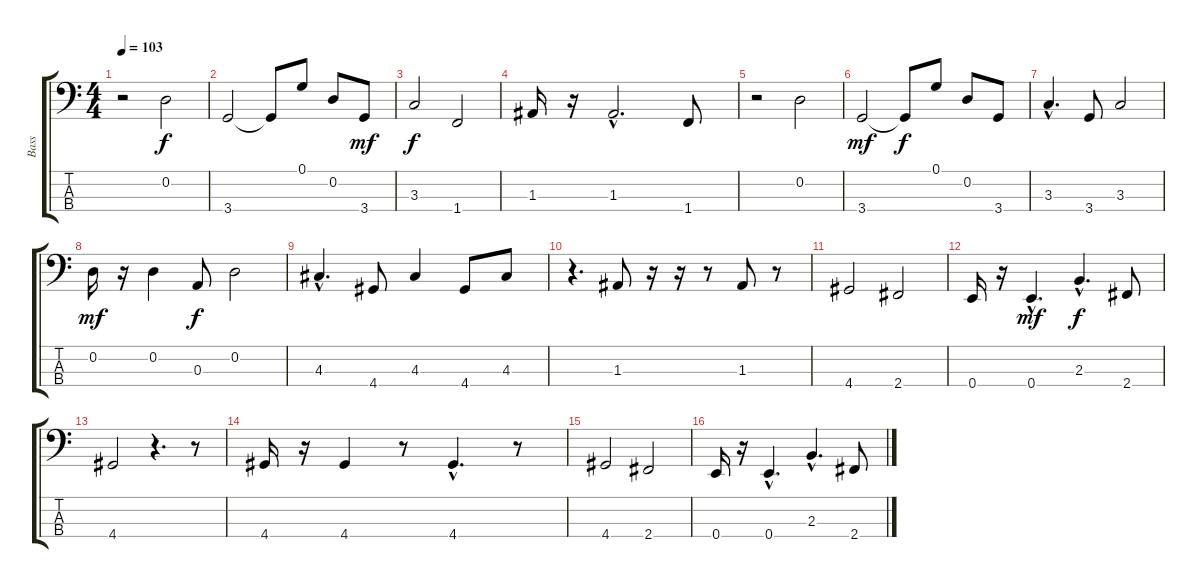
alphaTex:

\track ("Bass" "Bass") {instrument electricbassfinger}
\staff {score tabs}
\tuning (G2 D2 A1 E1) {hide}
\ts (4 4)
\tempo 103
\clef f4
\ks c
r.2{dy mf} 0.2.2{dy f} |
3.4.2 3.4{t}.8 0.1.8 0.2.8 3.4.8{dy mf} |
3.3.2{dy f} 1.4.2 |
1.3.16 r.16 1.3{hac}.2{d} 1.4.8 |
r.2 0.2.2 |
3.4.2{dy mf} 3.4{t}.8{dy f} 0.1.8 0.2.8 3.4.8 |
3.3{hac}.4{d} 3.4.8 3.3.2 |
0.2.16{dy mf} r.16 0.2.4 0.3.8{dy f} 0.2.2 |
4.3{hac}.4{d} 4.4.8 4.3.4 4.4.8 4.3.8 |
r.4{d} 1.3.8 r.16 r.16 r.8 1.3.8 r.8 |
4.4.2 2.4.2 |
0.4.16 r.16 0.4{hac}.4{d dy mf} 2.3{hac}.4{d dy f} 2.4.8 |
4.4.2 r.4{d} r.8 |
4.4.16 r.16 4.4.4 r.8 4.4{hac}.4{d} r.8 |
4.4.2 2.4.2 |
0.4.16 r.16 0.4{hac}.4{d} 2.3{hac}.4{d} 2.4.8
